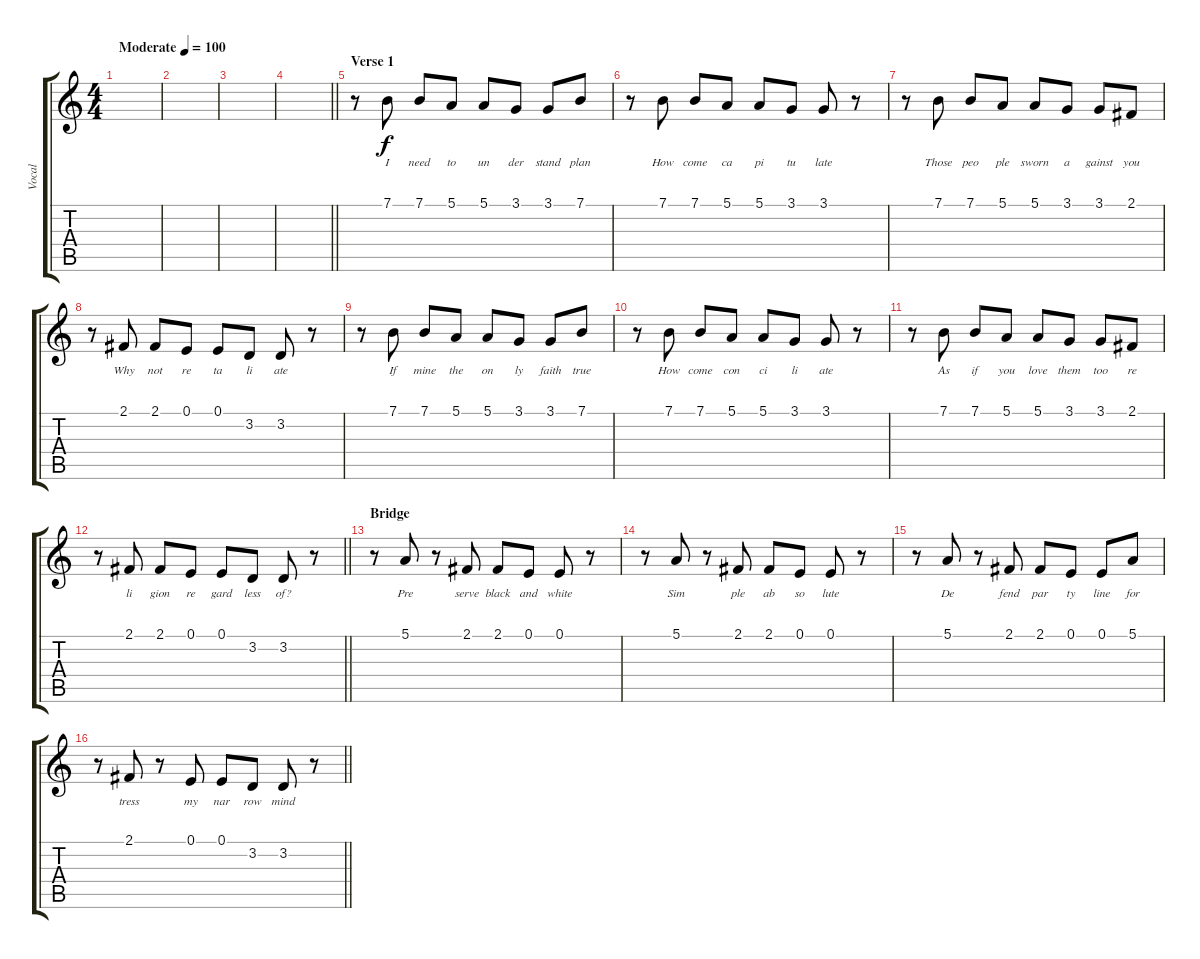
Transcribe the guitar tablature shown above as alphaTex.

\track ("Vocal" "Vocal") {instrument acousticgrandpiano}
\staff {score tabs}
\tuning (E4 B3 G3 D3 A2 E2) {hide}
\ts (4 4)
\tempo (100 "Moderate")
\clef g2
\ks c
|
|
|
\barLineRight lightlight
|
\section ("" "Verse 1")
r.8 7.1.8{lyrics (0 "I") lyrics (1 "") lyrics (2 "") lyrics (3 "") lyrics (4 "")} 7.1.8{lyrics (0 "need") lyrics (1 "") lyrics (2 "") lyrics (3 "") lyrics (4 "")} 5.1.8{lyrics (0 "to") lyrics (1 "") lyrics (2 "") lyrics (3 "") lyrics (4 "")} 5.1.8{lyrics (0 "un") lyrics (1 "") lyrics (2 "") lyrics (3 "") lyrics (4 "")} 3.1.8{lyrics (0 "der") lyrics (1 "") lyrics (2 "") lyrics (3 "") lyrics (4 "")} 3.1.8{lyrics (0 "stand") lyrics (1 "") lyrics (2 "") lyrics (3 "") lyrics (4 "")} 7.1.8{lyrics (0 "plan") lyrics (1 "") lyrics (2 "") lyrics (3 "") lyrics (4 "")} |
r.8 7.1.8{lyrics (0 "How") lyrics (1 "") lyrics (2 "") lyrics (3 "") lyrics (4 "")} 7.1.8{lyrics (0 "come") lyrics (1 "") lyrics (2 "") lyrics (3 "") lyrics (4 "")} 5.1.8{lyrics (0 "ca") lyrics (1 "") lyrics (2 "") lyrics (3 "") lyrics (4 "")} 5.1.8{lyrics (0 "pi") lyrics (1 "") lyrics (2 "") lyrics (3 "") lyrics (4 "")} 3.1.8{lyrics (0 "tu") lyrics (1 "") lyrics (2 "") lyrics (3 "") lyrics (4 "")} 3.1.8{lyrics (0 "late") lyrics (1 "") lyrics (2 "") lyrics (3 "") lyrics (4 "")} r.8 |
r.8 7.1.8{lyrics (0 "Those") lyrics (1 "") lyrics (2 "") lyrics (3 "") lyrics (4 "")} 7.1.8{lyrics (0 "peo") lyrics (1 "") lyrics (2 "") lyrics (3 "") lyrics (4 "")} 5.1.8{lyrics (0 "ple") lyrics (1 "") lyrics (2 "") lyrics (3 "") lyrics (4 "")} 5.1.8{lyrics (0 "sworn") lyrics (1 "") lyrics (2 "") lyrics (3 "") lyrics (4 "")} 3.1.8{lyrics (0 "a") lyrics (1 "") lyrics (2 "") lyrics (3 "") lyrics (4 "")} 3.1.8{lyrics (0 "gainst") lyrics (1 "") lyrics (2 "") lyrics (3 "") lyrics (4 "")} 2.1.8{lyrics (0 "you") lyrics (1 "") lyrics (2 "") lyrics (3 "") lyrics (4 "")} |
r.8 2.1.8{lyrics (0 "Why") lyrics (1 "") lyrics (2 "") lyrics (3 "") lyrics (4 "")} 2.1.8{lyrics (0 "not") lyrics (1 "") lyrics (2 "") lyrics (3 "") lyrics (4 "")} 0.1.8{lyrics (0 "re") lyrics (1 "") lyrics (2 "") lyrics (3 "") lyrics (4 "")} 0.1.8{lyrics (0 "ta") lyrics (1 "") lyrics (2 "") lyrics (3 "") lyrics (4 "")} 3.2.8{lyrics (0 "li") lyrics (1 "") lyrics (2 "") lyrics (3 "") lyrics (4 "")} 3.2.8{lyrics (0 "ate") lyrics (1 "") lyrics (2 "") lyrics (3 "") lyrics (4 "")} r.8 |
r.8 7.1.8{lyrics (0 "If") lyrics (1 "") lyrics (2 "") lyrics (3 "") lyrics (4 "")} 7.1.8{lyrics (0 "mine") lyrics (1 "") lyrics (2 "") lyrics (3 "") lyrics (4 "")} 5.1.8{lyrics (0 "the") lyrics (1 "") lyrics (2 "") lyrics (3 "") lyrics (4 "")} 5.1.8{lyrics (0 "on") lyrics (1 "") lyrics (2 "") lyrics (3 "") lyrics (4 "")} 3.1.8{lyrics (0 "ly") lyrics (1 "") lyrics (2 "") lyrics (3 "") lyrics (4 "")} 3.1.8{lyrics (0 "faith") lyrics (1 "") lyrics (2 "") lyrics (3 "") lyrics (4 "")} 7.1.8{lyrics (0 "true") lyrics (1 "") lyrics (2 "") lyrics (3 "") lyrics (4 "")} |
r.8 7.1.8{lyrics (0 "How") lyrics (1 "") lyrics (2 "") lyrics (3 "") lyrics (4 "")} 7.1.8{lyrics (0 "come") lyrics (1 "") lyrics (2 "") lyrics (3 "") lyrics (4 "")} 5.1.8{lyrics (0 "con") lyrics (1 "") lyrics (2 "") lyrics (3 "") lyrics (4 "")} 5.1.8{lyrics (0 "ci") lyrics (1 "") lyrics (2 "") lyrics (3 "") lyrics (4 "")} 3.1.8{lyrics (0 "li") lyrics (1 "") lyrics (2 "") lyrics (3 "") lyrics (4 "")} 3.1.8{lyrics (0 "ate") lyrics (1 "") lyrics (2 "") lyrics (3 "") lyrics (4 "")} r.8 |
r.8 7.1.8{lyrics (0 "As") lyrics (1 "") lyrics (2 "") lyrics (3 "") lyrics (4 "")} 7.1.8{lyrics (0 "if") lyrics (1 "") lyrics (2 "") lyrics (3 "") lyrics (4 "")} 5.1.8{lyrics (0 "you") lyrics (1 "") lyrics (2 "") lyrics (3 "") lyrics (4 "")} 5.1.8{lyrics (0 "love") lyrics (1 "") lyrics (2 "") lyrics (3 "") lyrics (4 "")} 3.1.8{lyrics (0 "them") lyrics (1 "") lyrics (2 "") lyrics (3 "") lyrics (4 "")} 3.1.8{lyrics (0 "too") lyrics (1 "") lyrics (2 "") lyrics (3 "") lyrics (4 "")} 2.1.8{lyrics (0 "re") lyrics (1 "") lyrics (2 "") lyrics (3 "") lyrics (4 "")} |
\barLineRight lightlight
r.8 2.1.8{lyrics (0 "li") lyrics (1 "") lyrics (2 "") lyrics (3 "") lyrics (4 "")} 2.1.8{lyrics (0 "gion") lyrics (1 "") lyrics (2 "") lyrics (3 "") lyrics (4 "")} 0.1.8{lyrics (0 "re") lyrics (1 "") lyrics (2 "") lyrics (3 "") lyrics (4 "")} 0.1.8{lyrics (0 "gard") lyrics (1 "") lyrics (2 "") lyrics (3 "") lyrics (4 "")} 3.2.8{lyrics (0 "less") lyrics (1 "") lyrics (2 "") lyrics (3 "") lyrics (4 "")} 3.2.8{lyrics (0 "of?") lyrics (1 "") lyrics (2 "") lyrics (3 "") lyrics (4 "")} r.8 |
\section ("" "Bridge")
r.8 5.1.8{lyrics (0 "Pre") lyrics (1 "") lyrics (2 "") lyrics (3 "") lyrics (4 "")} r.8 2.1.8{lyrics (0 "serve") lyrics (1 "") lyrics (2 "") lyrics (3 "") lyrics (4 "")} 2.1.8{lyrics (0 "black") lyrics (1 "") lyrics (2 "") lyrics (3 "") lyrics (4 "")} 0.1.8{lyrics (0 "and") lyrics (1 "") lyrics (2 "") lyrics (3 "") lyrics (4 "")} 0.1.8{lyrics (0 "white") lyrics (1 "") lyrics (2 "") lyrics (3 "") lyrics (4 "")} r.8 |
r.8 5.1.8{lyrics (0 "Sim") lyrics (1 "") lyrics (2 "") lyrics (3 "") lyrics (4 "")} r.8 2.1.8{lyrics (0 "ple") lyrics (1 "") lyrics (2 "") lyrics (3 "") lyrics (4 "")} 2.1.8{lyrics (0 "ab") lyrics (1 "") lyrics (2 "") lyrics (3 "") lyrics (4 "")} 0.1.8{lyrics (0 "so") lyrics (1 "") lyrics (2 "") lyrics (3 "") lyrics (4 "")} 0.1.8{lyrics (0 "lute") lyrics (1 "") lyrics (2 "") lyrics (3 "") lyrics (4 "")} r.8 |
r.8 5.1.8{lyrics (0 "De") lyrics (1 "") lyrics (2 "") lyrics (3 "") lyrics (4 "")} r.8 2.1.8{lyrics (0 "fend") lyrics (1 "") lyrics (2 "") lyrics (3 "") lyrics (4 "")} 2.1.8{lyrics (0 "par") lyrics (1 "") lyrics (2 "") lyrics (3 "") lyrics (4 "")} 0.1.8{lyrics (0 "ty") lyrics (1 "") lyrics (2 "") lyrics (3 "") lyrics (4 "")} 0.1.8{lyrics (0 "line") lyrics (1 "") lyrics (2 "") lyrics (3 "") lyrics (4 "")} 5.1.8{lyrics (0 "for") lyrics (1 "") lyrics (2 "") lyrics (3 "") lyrics (4 "")} |
\barLineRight lightlight
r.8 2.1.8{lyrics (0 "tress") lyrics (1 "") lyrics (2 "") lyrics (3 "") lyrics (4 "")} r.8 0.1.8{lyrics (0 "my") lyrics (1 "") lyrics (2 "") lyrics (3 "") lyrics (4 "")} 0.1.8{lyrics (0 "nar") lyrics (1 "") lyrics (2 "") lyrics (3 "") lyrics (4 "")} 3.2.8{lyrics (0 "row") lyrics (1 "") lyrics (2 "") lyrics (3 "") lyrics (4 "")} 3.2.8{lyrics (0 "mind") lyrics (1 "") lyrics (2 "") lyrics (3 "") lyrics (4 "")} r.8
